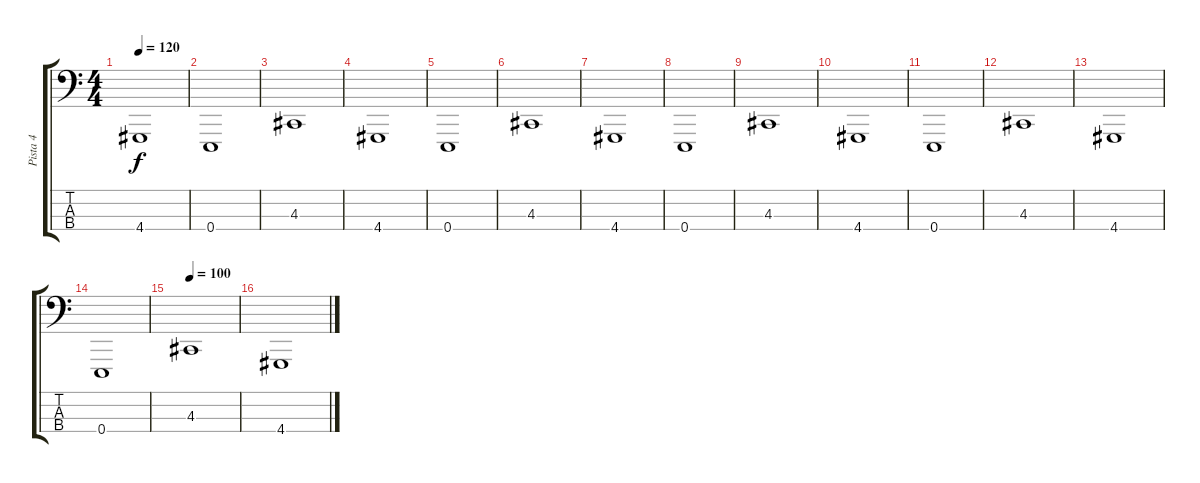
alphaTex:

\track ("Pista 4" "Pista 4") {instrument violin}
\staff {score tabs}
\tuning (G2 D2 A1 E1) {hide}
\ts (4 4)
\tempo 120
\clef f4
\ks c
4.4.1{dy f} |
0.4.1 |
4.3.1 |
4.4.1 |
0.4.1 |
4.3.1 |
4.4.1 |
0.4.1 |
4.3.1 |
4.4.1 |
0.4.1 |
4.3.1 |
4.4.1 |
0.4.1 |
\tempo 100
4.3.1 |
4.4.1
